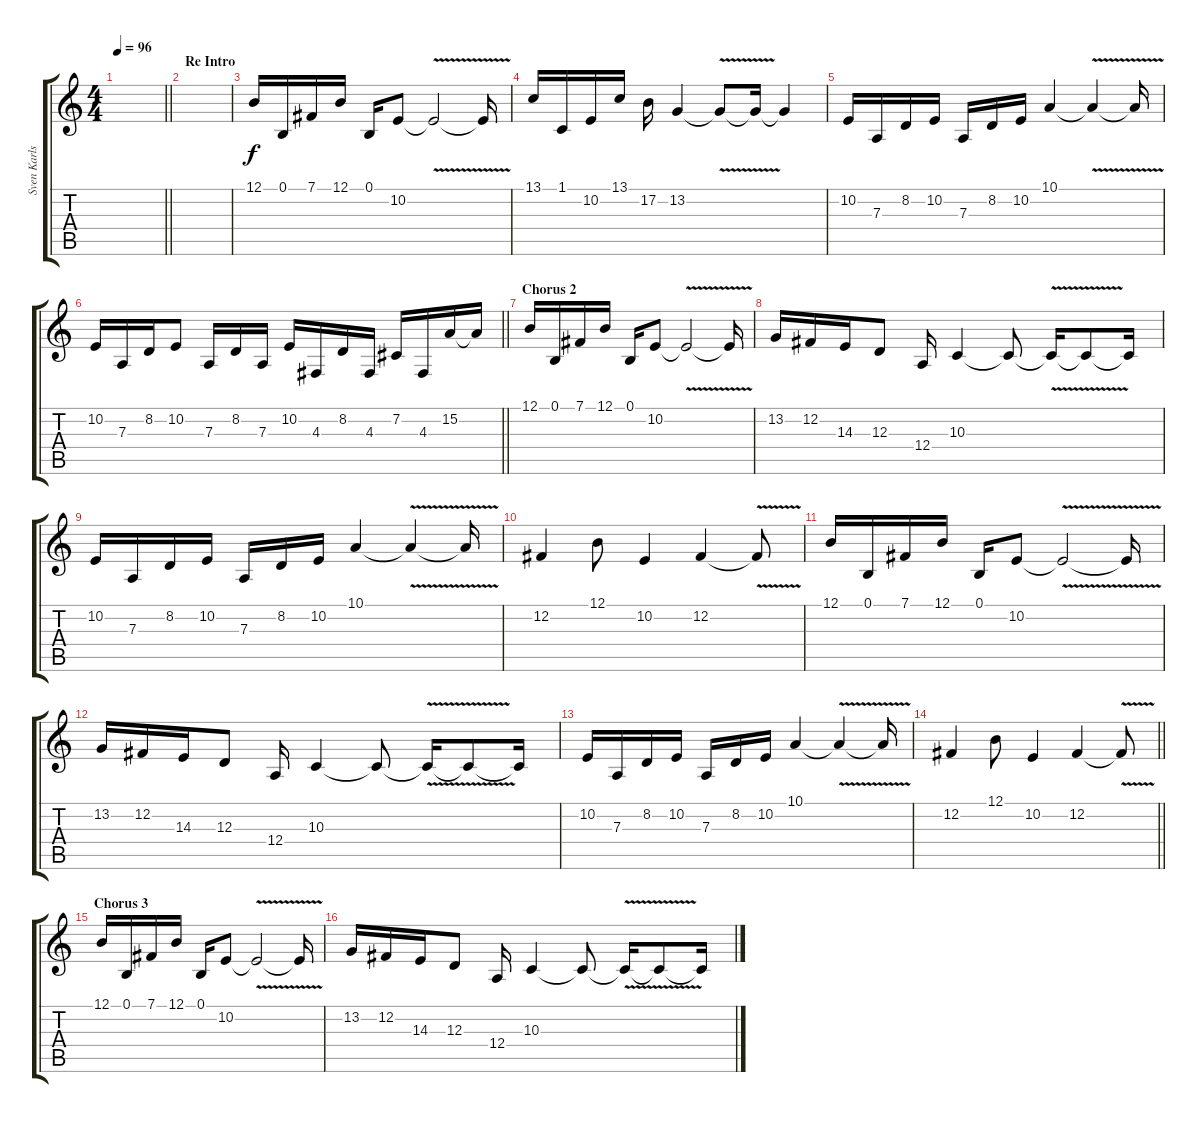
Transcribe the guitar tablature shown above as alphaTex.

\track ("Sven Karlsson (Keyboards)" "Sven Karls") {instrument trumpet}
\staff {score tabs}
\tuning (B3 Gb3 D3 A2 E2 B1) {hide}
\ts (4 4)
\tempo 96
\clef g2
\barLineRight lightlight
\ks c
|
\section ("" "Re Intro")
|
12.1.16{instrument trumpet} 0.1.16 7.1.16 12.1.16 0.1.16 10.2.8 10.2{v t}.2 10.2{t}.16 |
13.1.16 1.1.16 10.2.16 13.1.16 17.2.16 13.2.4 13.2{v t}.8 13.2{t}.16 13.2{t}.4 |
10.2.16 7.3.16 8.2.16 10.2.16 7.3.16 8.2.16 10.2.16 10.1.4 10.1{v t}.4 10.1{t}.16 |
\barLineRight lightlight
10.2.16 7.3.16 8.2.16 10.2.8 7.3.16 8.2.16 7.3.16 10.2.16 4.3.16 8.2.16 4.3.16 7.2.16 4.3.16 15.2.16 15.2{t}.16 |
\section ("" "Chorus 2")
12.1.16 0.1.16 7.1.16 12.1.16 0.1.16 10.2.8 10.2{v t}.2 10.2{t}.16 |
13.2.16 12.2.16 14.3.16 12.3.8 12.4.16 10.3.4 10.3{t}.8 10.3{v t}.16 10.3{t}.8 10.3{t}.16 |
10.2.16 7.3.16 8.2.16 10.2.16 7.3.16 8.2.16 10.2.16 10.1.4 10.1{v t}.4 10.1{t}.16 |
12.2.4 12.1.8 10.2.4 12.2.4 12.2{v t}.8 |
12.1.16 0.1.16 7.1.16 12.1.16 0.1.16 10.2.8 10.2{v t}.2 10.2{t}.16 |
13.2.16 12.2.16 14.3.16 12.3.8 12.4.16 10.3.4 10.3{t}.8 10.3{v t}.16 10.3{t}.8 10.3{t}.16 |
10.2.16 7.3.16 8.2.16 10.2.16 7.3.16 8.2.16 10.2.16 10.1.4 10.1{v t}.4 10.1{t}.16 |
\barLineRight lightlight
12.2.4 12.1.8 10.2.4 12.2.4 12.2{v t}.8 |
\section ("" "Chorus 3")
12.1.16 0.1.16 7.1.16 12.1.16 0.1.16 10.2.8 10.2{v t}.2 10.2{t}.16 |
13.2.16 12.2.16 14.3.16 12.3.8 12.4.16 10.3.4 10.3{t}.8 10.3{v t}.16 10.3{t}.8 10.3{t}.16
